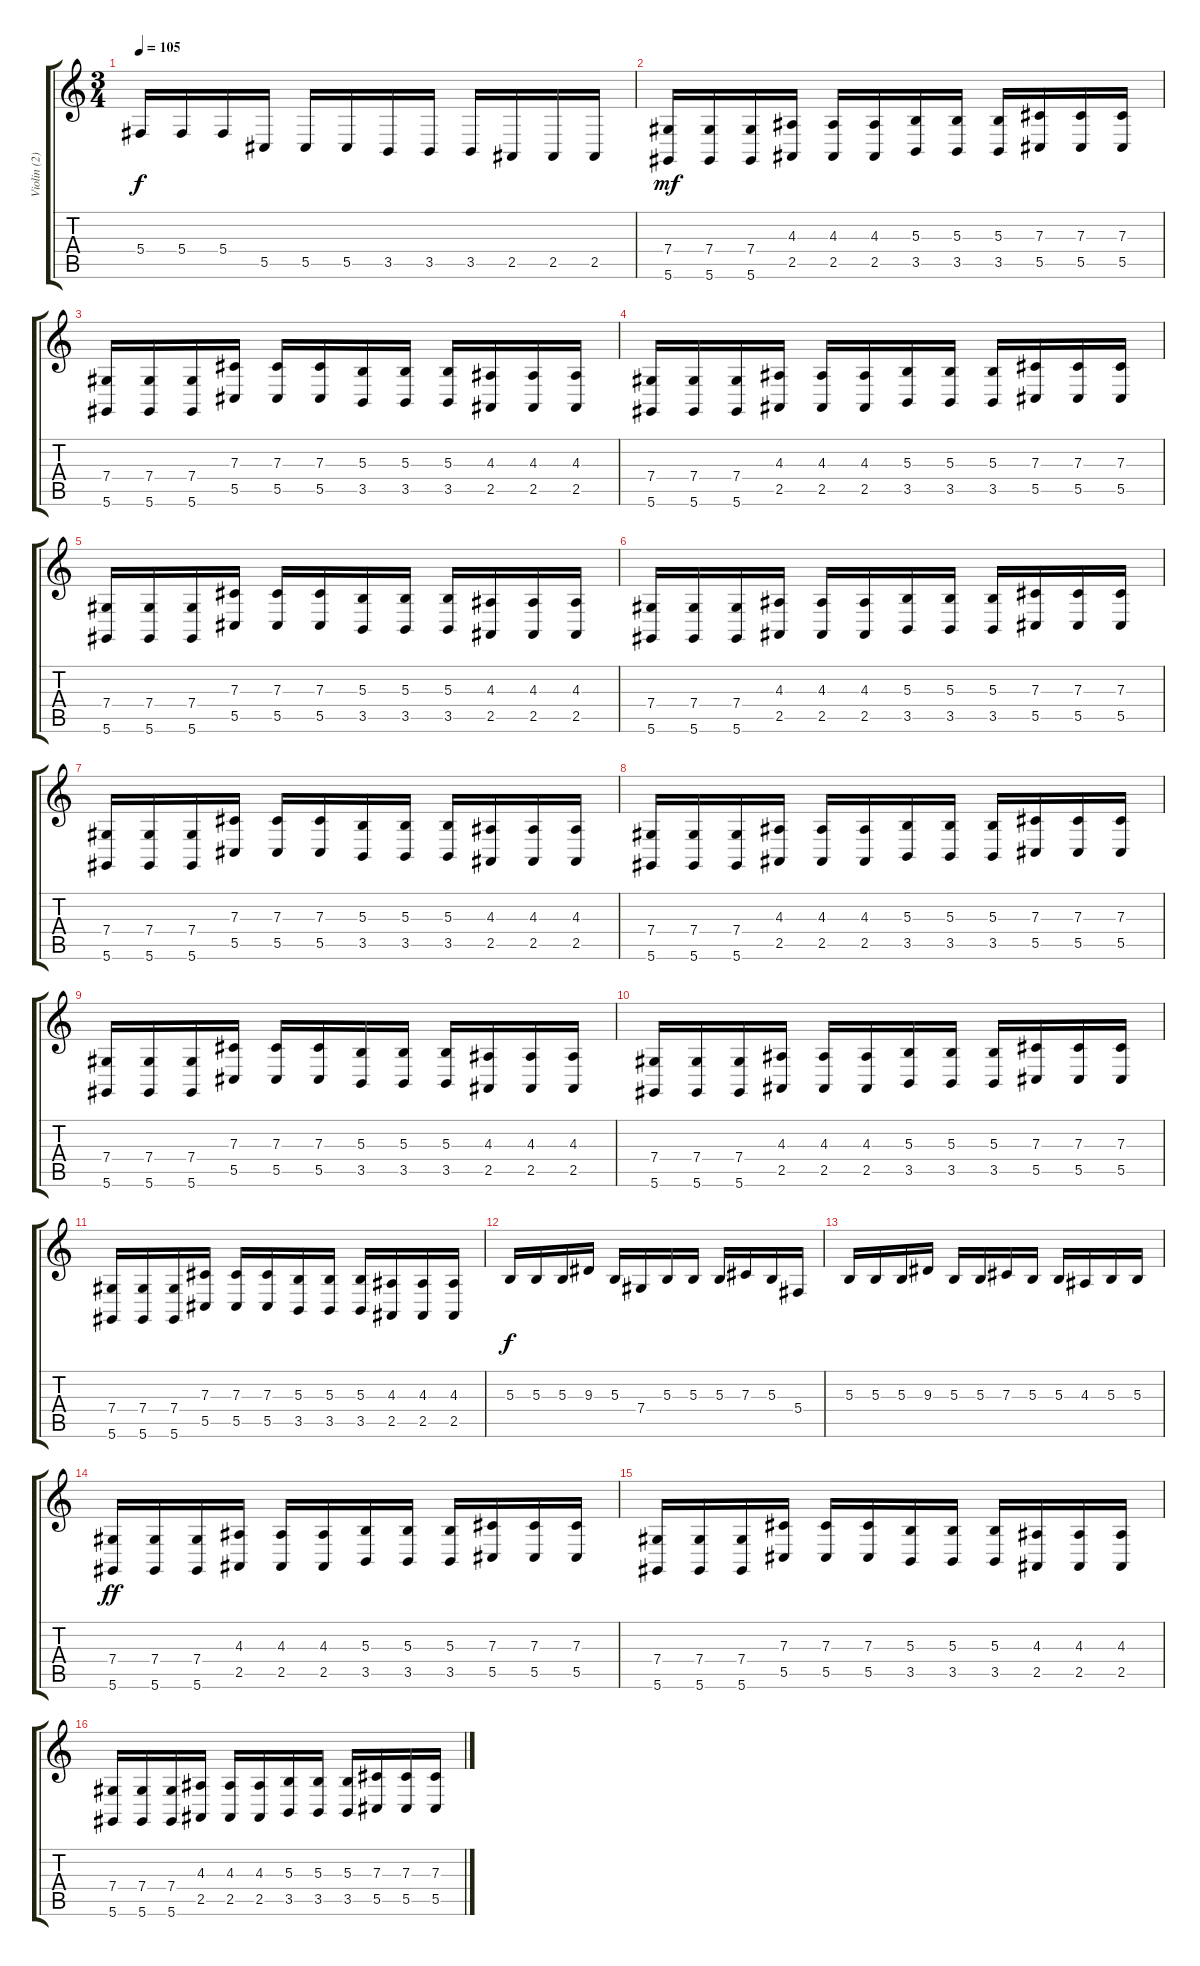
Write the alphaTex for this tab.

\track ("Violin (2)" "Violin (2)") {instrument violin}
\staff {score tabs}
\tuning (Eb4 Bb3 Gb3 Db3 Ab2 Eb2) {hide}
\ts (3 4)
\tempo 105
\clef g2
\ks c
5.4.16{dy f} 5.4.16 5.4.16 5.5.16 5.5.16 5.5.16 3.5.16 3.5.16 3.5.16 2.5.16 2.5.16 2.5.16 |
(7.4 5.6).16{dy mf} (7.4 5.6).16 (7.4 5.6).16 (4.3 2.5).16 (4.3 2.5).16 (4.3 2.5).16 (5.3 3.5).16 (5.3 3.5).16 (5.3 3.5).16 (7.3 5.5).16 (7.3 5.5).16 (7.3 5.5).16 |
(7.4 5.6).16 (7.4 5.6).16 (7.4 5.6).16 (7.3 5.5).16 (7.3 5.5).16 (7.3 5.5).16 (5.3 3.5).16 (5.3 3.5).16 (5.3 3.5).16 (4.3 2.5).16 (4.3 2.5).16 (4.3 2.5).16 |
(7.4 5.6).16 (7.4 5.6).16 (7.4 5.6).16 (4.3 2.5).16 (4.3 2.5).16 (4.3 2.5).16 (5.3 3.5).16 (5.3 3.5).16 (5.3 3.5).16 (7.3 5.5).16 (7.3 5.5).16 (7.3 5.5).16 |
(7.4 5.6).16 (7.4 5.6).16 (7.4 5.6).16 (7.3 5.5).16 (7.3 5.5).16 (7.3 5.5).16 (5.3 3.5).16 (5.3 3.5).16 (5.3 3.5).16 (4.3 2.5).16 (4.3 2.5).16 (4.3 2.5).16 |
(7.4 5.6).16 (7.4 5.6).16 (7.4 5.6).16 (4.3 2.5).16 (4.3 2.5).16 (4.3 2.5).16 (5.3 3.5).16 (5.3 3.5).16 (5.3 3.5).16 (7.3 5.5).16 (7.3 5.5).16 (7.3 5.5).16 |
(7.4 5.6).16 (7.4 5.6).16 (7.4 5.6).16 (7.3 5.5).16 (7.3 5.5).16 (7.3 5.5).16 (5.3 3.5).16 (5.3 3.5).16 (5.3 3.5).16 (4.3 2.5).16 (4.3 2.5).16 (4.3 2.5).16 |
(7.4 5.6).16 (7.4 5.6).16 (7.4 5.6).16 (4.3 2.5).16 (4.3 2.5).16 (4.3 2.5).16 (5.3 3.5).16 (5.3 3.5).16 (5.3 3.5).16 (7.3 5.5).16 (7.3 5.5).16 (7.3 5.5).16 |
(7.4 5.6).16 (7.4 5.6).16 (7.4 5.6).16 (7.3 5.5).16 (7.3 5.5).16 (7.3 5.5).16 (5.3 3.5).16 (5.3 3.5).16 (5.3 3.5).16 (4.3 2.5).16 (4.3 2.5).16 (4.3 2.5).16 |
(7.4 5.6).16 (7.4 5.6).16 (7.4 5.6).16 (4.3 2.5).16 (4.3 2.5).16 (4.3 2.5).16 (5.3 3.5).16 (5.3 3.5).16 (5.3 3.5).16 (7.3 5.5).16 (7.3 5.5).16 (7.3 5.5).16 |
(7.4 5.6).16 (7.4 5.6).16 (7.4 5.6).16 (7.3 5.5).16 (7.3 5.5).16 (7.3 5.5).16 (5.3 3.5).16 (5.3 3.5).16 (5.3 3.5).16 (4.3 2.5).16 (4.3 2.5).16 (4.3 2.5).16 |
5.3.16{dy f} 5.3.16 5.3.16 9.3.16 5.3.16 7.4.16 5.3.16 5.3.16 5.3.16 7.3.16 5.3.16 5.4.16 |
5.3.16 5.3.16 5.3.16 9.3.16 5.3.16 5.3.16 7.3.16 5.3.16 5.3.16 4.3.16 5.3.16 5.3.16 |
(7.4 5.6).16{dy ff} (7.4 5.6).16 (7.4 5.6).16 (4.3 2.5).16 (4.3 2.5).16 (4.3 2.5).16 (5.3 3.5).16 (5.3 3.5).16 (5.3 3.5).16 (7.3 5.5).16 (7.3 5.5).16 (7.3 5.5).16 |
(7.4 5.6).16 (7.4 5.6).16 (7.4 5.6).16 (7.3 5.5).16 (7.3 5.5).16 (7.3 5.5).16 (5.3 3.5).16 (5.3 3.5).16 (5.3 3.5).16 (4.3 2.5).16 (4.3 2.5).16 (4.3 2.5).16 |
(7.4 5.6).16 (7.4 5.6).16 (7.4 5.6).16 (4.3 2.5).16 (4.3 2.5).16 (4.3 2.5).16 (5.3 3.5).16 (5.3 3.5).16 (5.3 3.5).16 (7.3 5.5).16 (7.3 5.5).16 (7.3 5.5).16
